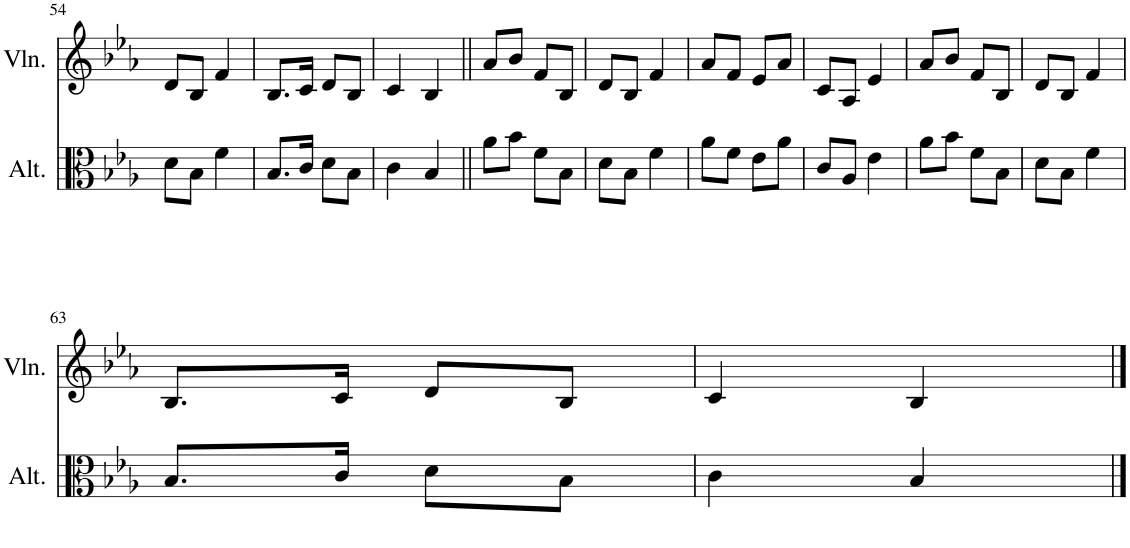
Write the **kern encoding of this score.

**kern	**kern
*part2	*part1
*staff2	*staff1
*I"Alto	*I"Violon
*I'Alt.	*I'Vln.
!!LO:PB:g=z
*clefC3	*clefG2
*k[b-e-a-]	*k[b-e-a-]
*M2/4	*M2/4
=54	=54
8d\L	8d/L
8B-\J	8B-/J
4f\	4f/
=55	=55
8.B-/L	8.B-/L
16c/Jk	16c/Jk
8d\L	8d/L
8B-\J	8B-/J
=56	=56
4c\	4c/
4B-/	4B-/
=57||	=57||
8a-\L	8a-/L
8b-\J	8b-/J
8f\L	8f/L
8B-\J	8B-/J
=58	=58
8d\L	8d/L
8B-\J	8B-/J
4f\	4f/
=59	=59
8a-\L	8a-/L
8f\J	8f/J
8e-\L	8e-/L
8a-\J	8a-/J
=60	=60
8c/L	8c/L
8A-/J	8A-/J
4e-\	4e-/
=61	=61
8a-\L	8a-/L
8b-\J	8b-/J
8f\L	8f/L
8B-\J	8B-/J
=62	=62
8d\L	8d/L
8B-\J	8B-/J
4f\	4f/
!!LO:LB:g=z
=63	=63
8.B-/L	8.B-/L
16c/Jk	16c/Jk
8d\L	8d/L
8B-\J	8B-/J
=64	=64
4c\	4c/
4B-/	4B-/
==	==
*-	*-
